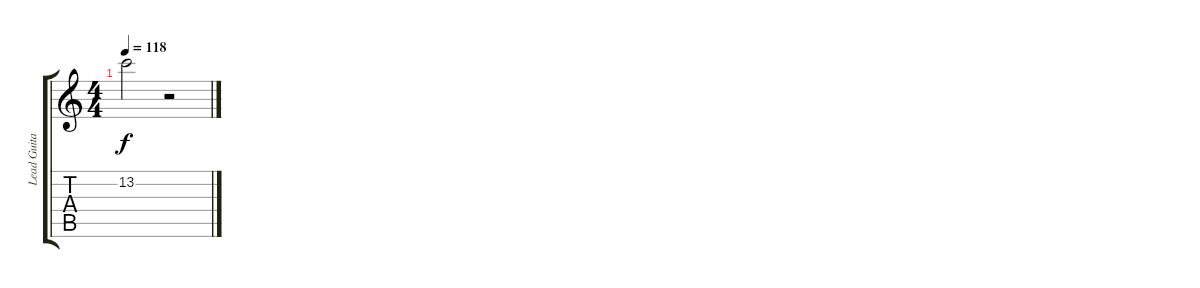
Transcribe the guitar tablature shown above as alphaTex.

\track ("Lead Guitar 1" "Lead Guita") {instrument distortionguitar}
\staff {score tabs}
\tuning (E4 B3 G3 D3 A2 E2) {hide}
\ts (4 4)
\tempo 118
\clef g2
\ks c
13.2.2{dy f} r.2
